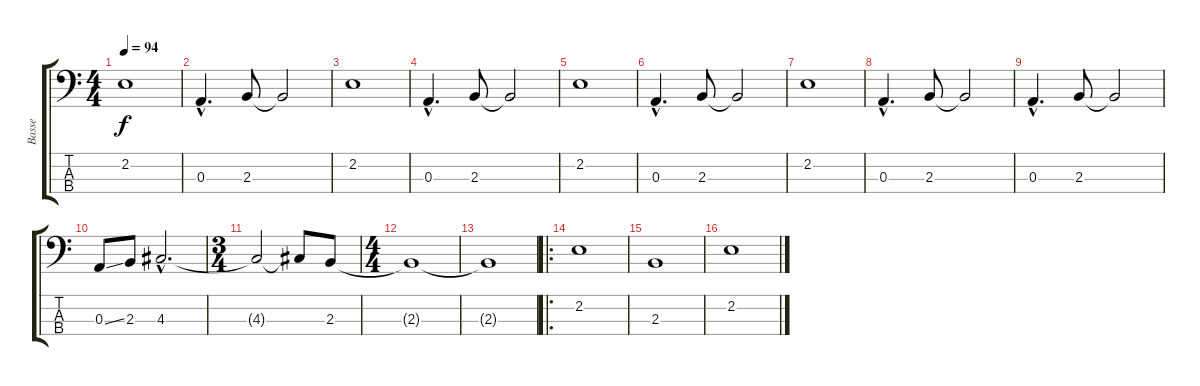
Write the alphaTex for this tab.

\track ("Basse" "Basse") {instrument electricbassfinger}
\staff {score tabs}
\tuning (G2 D2 A1 E1) {hide}
\ts (4 4)
\tempo 94
\clef f4
\ks c
2.2.1{dy f} |
0.3{hac}.4{d} 2.3.8 2.3{t}.2 |
2.2.1 |
0.3{hac}.4{d} 2.3.8 2.3{t}.2 |
2.2.1 |
0.3{hac}.4{d} 2.3.8 2.3{t}.2 |
2.2.1 |
0.3{hac}.4{d} 2.3.8 2.3{t}.2 |
0.3{hac}.4{d} 2.3.8 2.3{t}.2 |
0.3{ss}.8 2.3.8 4.3{hac}.2{d} |
\ts (3 4)
4.3{t}.2 4.3{t}.8 2.3.8 |
\ts (4 4)
2.3{t}.1 |
2.3{t}.1 |
\ro
2.2.1 |
2.3.1 |
2.2.1
